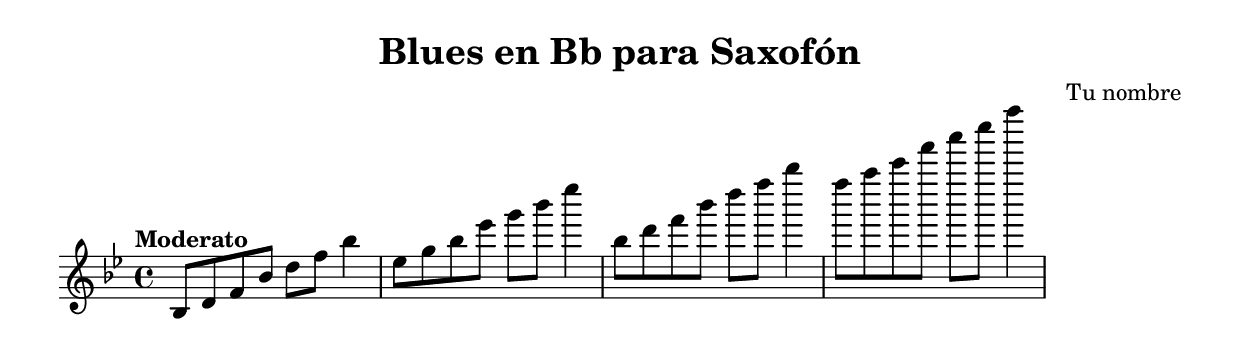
\version "2.24.1"

\header {
  title = "Blues en Bb para Saxofón"
  composer = "Tu nombre"
}

\score {
  \new Staff {
    \relative c' {
      \key bes \major
      \time 4/4
      \tempo "Moderato"
      
      % Compás 1
      bes8 d f bes d f bes4 |
      % Compás 2
      ees,8 g bes ees g bes ees4 |
      % Compás 3
      bes,8 d f bes d f bes4 |
      % Compás 4
      f8 a c f a c f4 |
    }
  }
  \layout {
    indent = 0  % Elimina la sangría del pentagrama
  }
  \midi {}
}